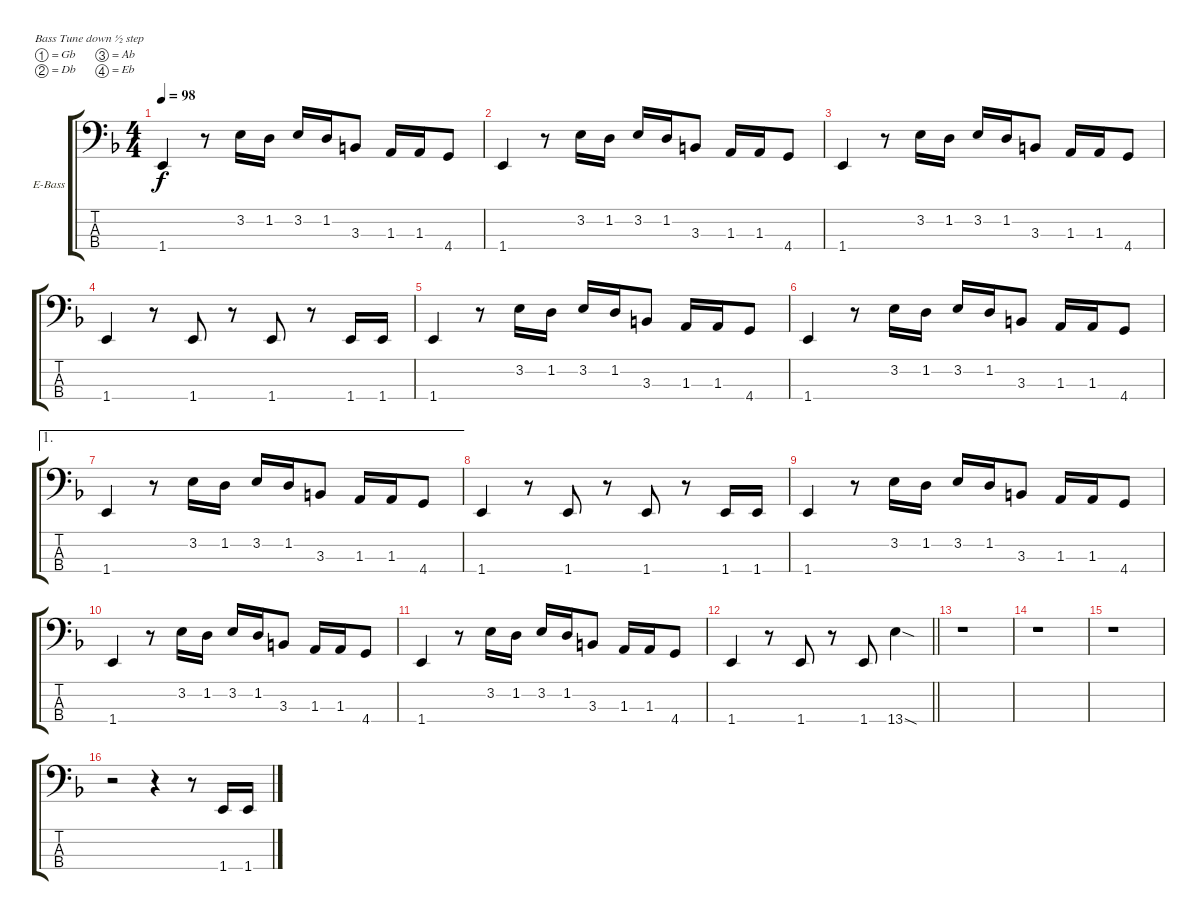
\bracketExtendMode groupsimilarinstruments
\firstSystemTrackNameOrientation horizontal
\otherSystemsTrackNameOrientation horizontal
\track ("Untitled" "E-Bass") {instrument electricbassfinger}
\staff {score tabs}
\tuning (Gb2 Db2 Ab1 Eb1)
\ts (4 4)
\tempo 98
\clef f4
\ks f
1.4.4{dy f} r.8 3.2.16 1.2.16 3.2.16 1.2.16 3.3.8 1.3.16 1.3.16 4.4.8 |
1.4.4 r.8 3.2.16 1.2.16 3.2.16 1.2.16 3.3.8 1.3.16 1.3.16 4.4.8 |
1.4.4 r.8 3.2.16 1.2.16 3.2.16 1.2.16 3.3.8 1.3.16 1.3.16 4.4.8 |
1.4.4 r.8 1.4.8 r.8 1.4.8 r.8 1.4.16 1.4.16 |
1.4.4 r.8 3.2.16 1.2.16 3.2.16 1.2.16 3.3.8 1.3.16 1.3.16 4.4.8 |
1.4.4 r.8 3.2.16 1.2.16 3.2.16 1.2.16 3.3.8 1.3.16 1.3.16 4.4.8 |
\ae 1
1.4.4 r.8 3.2.16 1.2.16 3.2.16 1.2.16 3.3.8 1.3.16 1.3.16 4.4.8 |
1.4.4 r.8 1.4.8 r.8 1.4.8 r.8 1.4.16 1.4.16 |
1.4.4 r.8 3.2.16 1.2.16 3.2.16 1.2.16 3.3.8 1.3.16 1.3.16 4.4.8 |
1.4.4 r.8 3.2.16 1.2.16 3.2.16 1.2.16 3.3.8 1.3.16 1.3.16 4.4.8 |
1.4.4 r.8 3.2.16 1.2.16 3.2.16 1.2.16 3.3.8 1.3.16 1.3.16 4.4.8 |
\barLineRight lightlight
1.4.4 r.8 1.4.8 r.8 1.4.8 13.4{sod}.4 |
r.1 |
r.1 |
r.1 |
r.2 r.4 r.8 1.4.16 1.4.16
